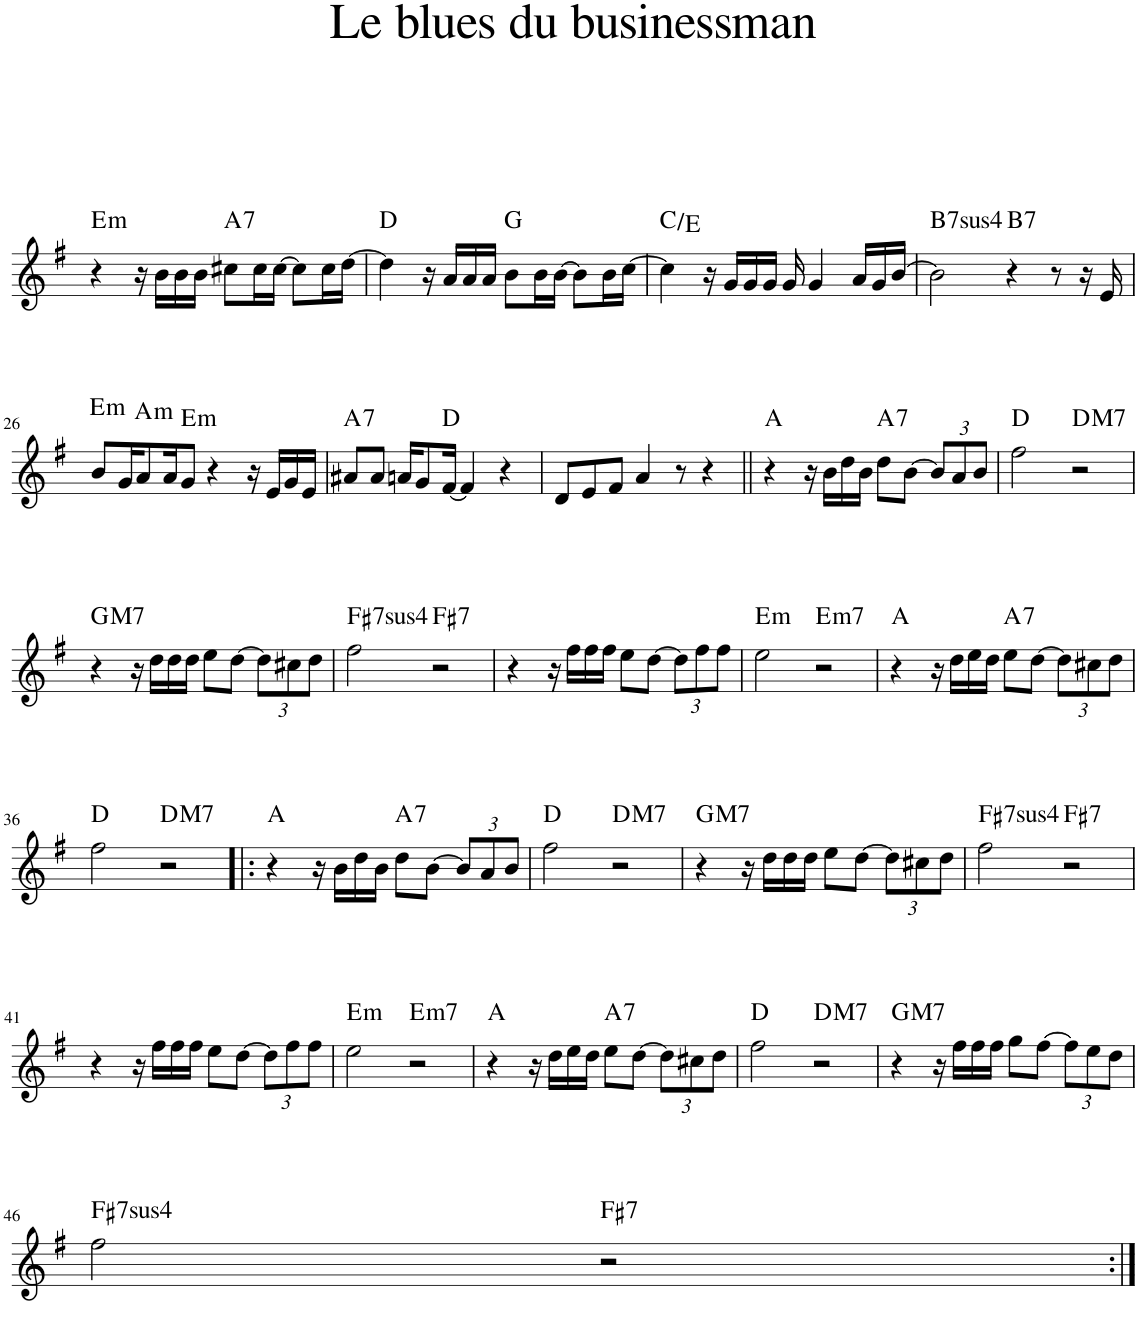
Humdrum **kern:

**kern	**harte
*part1	*part1
*staff1	*
*I"Piano	*
*I'Pno.	*
!!LO:PB:g=z
*clefG2	*
*k[f#]	*
*M4/4	*
=22	=22
!	!LO:H:kt=m
4r	E:min
16r	.
16b\LL	.
16b\	.
16b\JJ	.
!	!LO:H:kt=7
8cc#X\L	A:7
16cc#\L	.
[16cc#\JJ	.
8cc#\L]	.
16cc#\L	.
[16dd\JJ	.
=23	=23
4dd\]	D:maj
16r	.
16a/LL	.
16a/	.
16a/JJ	.
8b\L	G:maj
16b\L	.
[16b\JJ	.
8b\L]	.
16b\L	.
[16cc\JJ	.
=24	=24
4cc\]	C:maj/3
16r	.
16g/LL	.
16g/	.
16g/JJ	.
16g/	.
4g/	.
16a/LL	.
16g/	.
[16b/JJ	.
=25	=25
!	!LO:H:kt=74
2b\]	B:sus4(7)
!	!LO:H:kt=7
4r	B:7
8r	.
16r	.
16e/	.
!!LO:LB:g=z
=26	=26
!	!LO:H:kt=m
8b/L	E:min
16g/K	.
!	!LO:H:kt=m
8a/	A:min
16a/K	.
!	!LO:H:kt=m
8g/J	E:min
4r	.
16r	.
16e/LL	.
16g/	.
16e/JJ	.
=27	=27
!	!LO:H:kt=7
8a#X/L	A:7
8a#/J	.
16an/KL	.
8g/	.
[16f#/Jk	D:maj
4f#/]	.
4r	.
=28	=28
8d/L	.
8e/	.
8f#/J	.
4a/	.
8r	.
4r	.
=29||	=29||
4r	A:maj
16r	.
16b\LL	.
16dd\	.
16b\JJ	.
!	!LO:H:kt=7
8dd\L	A:7
[8b\J	.
*Xbrackettup	*
12b/L]	.
12a/	.
12b/J	.
=30	=30
2ff#\	D:maj
!	!LO:H:kt=M7
2r	D:maj7
!!LO:LB:g=z
=31	=31
!	!LO:H:kt=M7
4r	G:maj7
16r	.
16dd\LL	.
16dd\	.
16dd\JJ	.
8ee\L	.
[8dd\J	.
12dd\L]	.
12cc#X\	.
12dd\J	.
=32	=32
!	!LO:H:kt=74
2ff#\	F#:sus4(7)
!	!LO:H:kt=7
2r	F#:7
=33	=33
4r	.
16r	.
16ff#\LL	.
16ff#\	.
16ff#\JJ	.
8ee\L	.
[8dd\J	.
12dd\L]	.
12ff#\	.
12ff#\J	.
=34	=34
!	!LO:H:kt=m
2ee\	E:min
!	!LO:H:kt=m7
2r	E:min7
=35	=35
4r	A:maj
16r	.
16dd\LL	.
16ee\	.
16dd\JJ	.
!	!LO:H:kt=7
8ee\L	A:7
[8dd\J	.
12dd\L]	.
12cc#X\	.
12dd\J	.
!!LO:LB:g=z
=36	=36
2ff#\	D:maj
!	!LO:H:kt=M7
2r	D:maj7
=37!|:	=37!|:
4r	A:maj
16r	.
16b\LL	.
16dd\	.
16b\JJ	.
!	!LO:H:kt=7
8dd\L	A:7
[8b\J	.
12b/L]	.
12a/	.
12b/J	.
=38	=38
2ff#\	D:maj
!	!LO:H:kt=M7
2r	D:maj7
=39	=39
!	!LO:H:kt=M7
4r	G:maj7
16r	.
16dd\LL	.
16dd\	.
16dd\JJ	.
8ee\L	.
[8dd\J	.
12dd\L]	.
12cc#X\	.
12dd\J	.
=40	=40
!	!LO:H:kt=74
2ff#\	F#:sus4(7)
!	!LO:H:kt=7
2r	F#:7
!!LO:LB:g=z
=41	=41
4r	.
16r	.
16ff#\LL	.
16ff#\	.
16ff#\JJ	.
8ee\L	.
[8dd\J	.
12dd\L]	.
12ff#\	.
12ff#\J	.
=42	=42
!	!LO:H:kt=m
2ee\	E:min
!	!LO:H:kt=m7
2r	E:min7
=43	=43
4r	A:maj
16r	.
16dd\LL	.
16ee\	.
16dd\JJ	.
!	!LO:H:kt=7
8ee\L	A:7
[8dd\J	.
12dd\L]	.
12cc#X\	.
12dd\J	.
=44	=44
2ff#\	D:maj
!	!LO:H:kt=M7
2r	D:maj7
=45	=45
!	!LO:H:kt=M7
4r	G:maj7
16r	.
16ff#\LL	.
16ff#\	.
16ff#\JJ	.
8gg\L	.
[8ff#\J	.
12ff#\L]	.
12ee\	.
12dd\J	.
!!LO:LB:g=z
=46	=46
!	!LO:H:kt=74
2ff#\	F#:sus4(7)
!	!LO:H:kt=7
2r	F#:7
=:|!	=:|!
*-	*-
